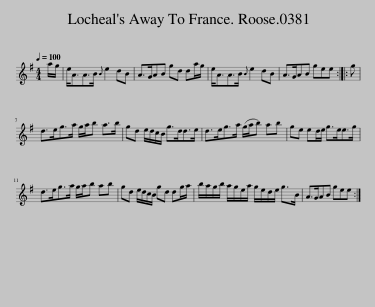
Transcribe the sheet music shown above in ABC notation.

X:1
L:1/8
Q:1/4=100
M:4/4
I:linebreak $
K:Emin
V:1 treble
V:1
 a/g/ | e<AA>B{B} e2 dB | A>GAB gd da/g/ | e<AA>B{B} e2 dB | A>GAB gee :: %5
 g |$ d>eg>a g/a/b a>b | gd e/d/c/B/ g>dd>e | d>eg>a (g/a/b) ab | ge ed/e/ g>ee>g |$ %10
 d>eg>a g/a/b ab | gd e/d/c/B/ gd dg/a/ | b/a/g/b/ a/g/e/a/ g/e/d/e/ g>B | A>GAB gee :| %14
